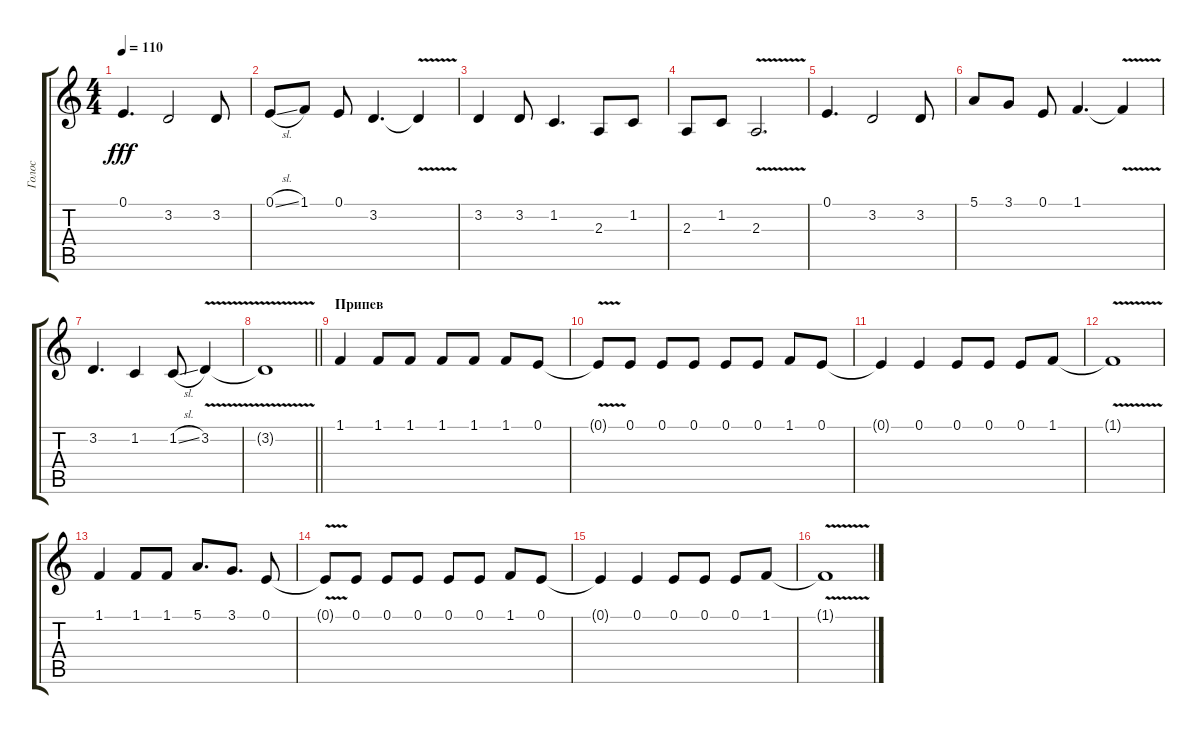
\track ("Голос" "Голос") {instrument flute}
\staff {score tabs}
\tuning (E4 B3 G3 D3 A2 E2) {hide}
\ts (4 4)
\tempo 110
\clef g2
\ks c
0.1.4{d dy fff} 3.2.2 3.2.8 |
0.1{sl}.8 1.1.8 0.1.8 3.2.4{d} 3.2{v t}.4 |
3.2.4 3.2.8 1.2.4{d} 2.3.8 1.2.8 |
2.3.8 1.2.8 2.3{v}.2{d} |
0.1.4{d} 3.2.2 3.2.8 |
5.1.8 3.1.8 0.1.8 1.1.4{d} 1.1{v t}.4 |
3.2.4{d} 1.2.4 1.2{sl}.8 3.2{v}.4 |
\barLineRight lightlight
3.2{v t}.1 |
\section ("" "Припев")
1.1.4 1.1.8 1.1.8 1.1.8 1.1.8 1.1.8 0.1.8 |
0.1{v t}.8 0.1.8 0.1.8 0.1.8 0.1.8 0.1.8 1.1.8 0.1.8 |
0.1{t}.4 0.1.4 0.1.8 0.1.8 0.1.8 1.1.8 |
1.1{v t}.1 |
1.1.4 1.1.8 1.1.8 5.1.8{d} 3.1.8{d} 0.1.8 |
0.1{v t}.8 0.1.8 0.1.8 0.1.8 0.1.8 0.1.8 1.1.8 0.1.8 |
0.1{t}.4 0.1.4 0.1.8 0.1.8 0.1.8 1.1.8 |
1.1{v t}.1
